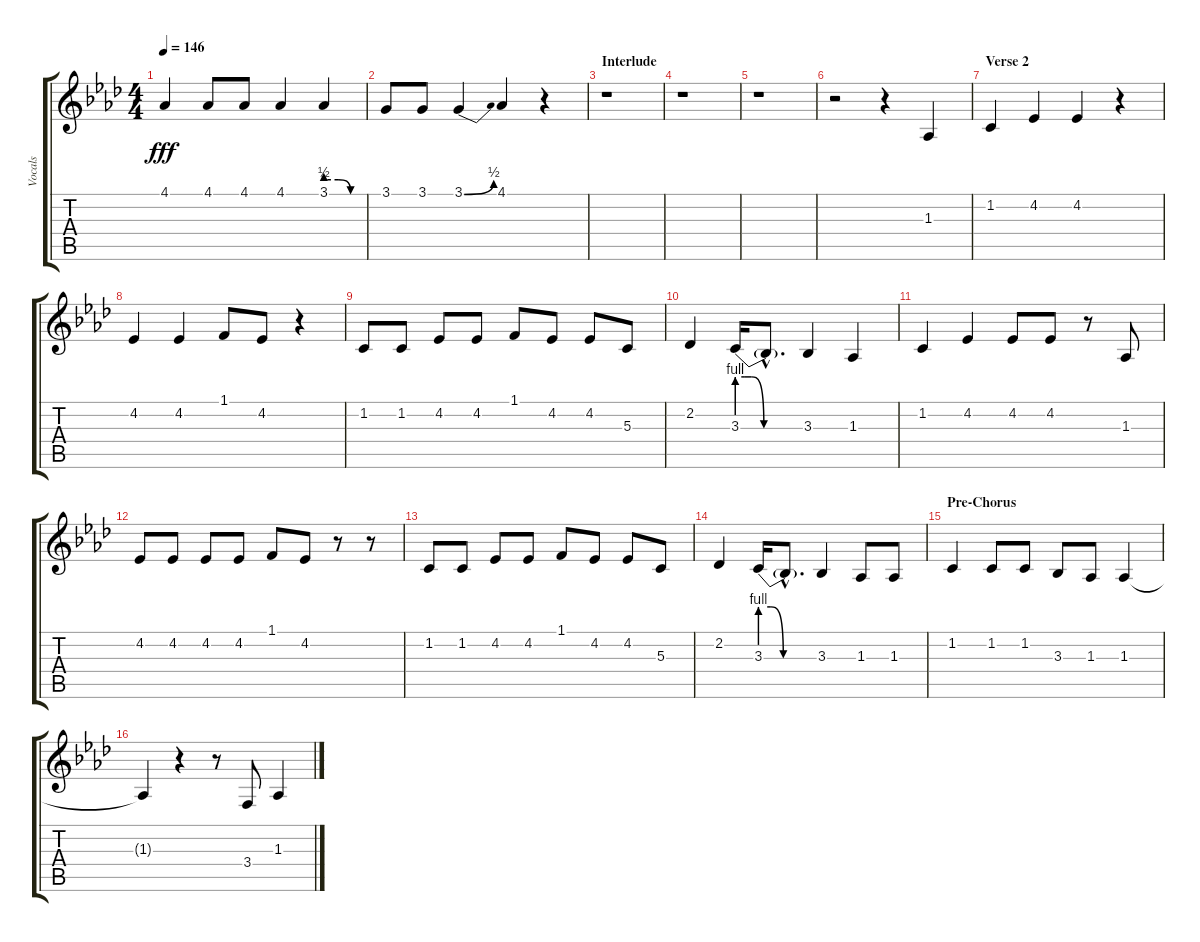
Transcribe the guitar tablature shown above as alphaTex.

\track ("Vocals" "Vocals") {instrument altosax}
\staff {score tabs}
\tuning (E4 B3 G3 D3 A2 E2) {hide}
\ts (4 4)
\tempo 146
\clef g2
\ks ab
4.1.4{dy fff} 4.1.8 4.1.8 4.1.4 3.1{be (custom 0 2 20 2 40 0 60 0)}.4 |
3.1.8 3.1.8 3.1{be (bend 0 0 60 2)}.4 4.1.4 r.4 |
\section ("" "Interlude")
r.1 |
r.1 |
r.1 |
r.2 r.4 1.3.4 |
\section ("" "Verse 2")
1.2.4 4.2.4 4.2.4 r.4 |
4.2.4 4.2.4 1.1.8 4.2.8 r.4 |
1.2.8 1.2.8 4.2.8 4.2.8 1.1.8 4.2.8 4.2.8 5.3.8 |
2.2.4 3.3{be (custom 0 4 7 4 13 4 24 0 30 0 40 0 60 0)}.16 3.3{hac t}.8{d} 3.3.4 1.3.4 |
1.2.4 4.2.4 4.2.8 4.2.8 r.8 1.3.8 |
4.2.8 4.2.8 4.2.8 4.2.8 1.1.8 4.2.8 r.8 r.8 |
1.2.8 1.2.8 4.2.8 4.2.8 1.1.8 4.2.8 4.2.8 5.3.8 |
2.2.4 3.3{be (custom 0 4 11 4 24 0 40 0 60 0)}.16 3.3{hac t}.8{d} 3.3.4 1.3.8 1.3.8 |
\section ("" "Pre-Chorus")
1.2.4 1.2.8 1.2.8 3.3.8 1.3.8 1.3.4 |
1.3{t}.4 r.4 r.8 3.4.8 1.3.4
